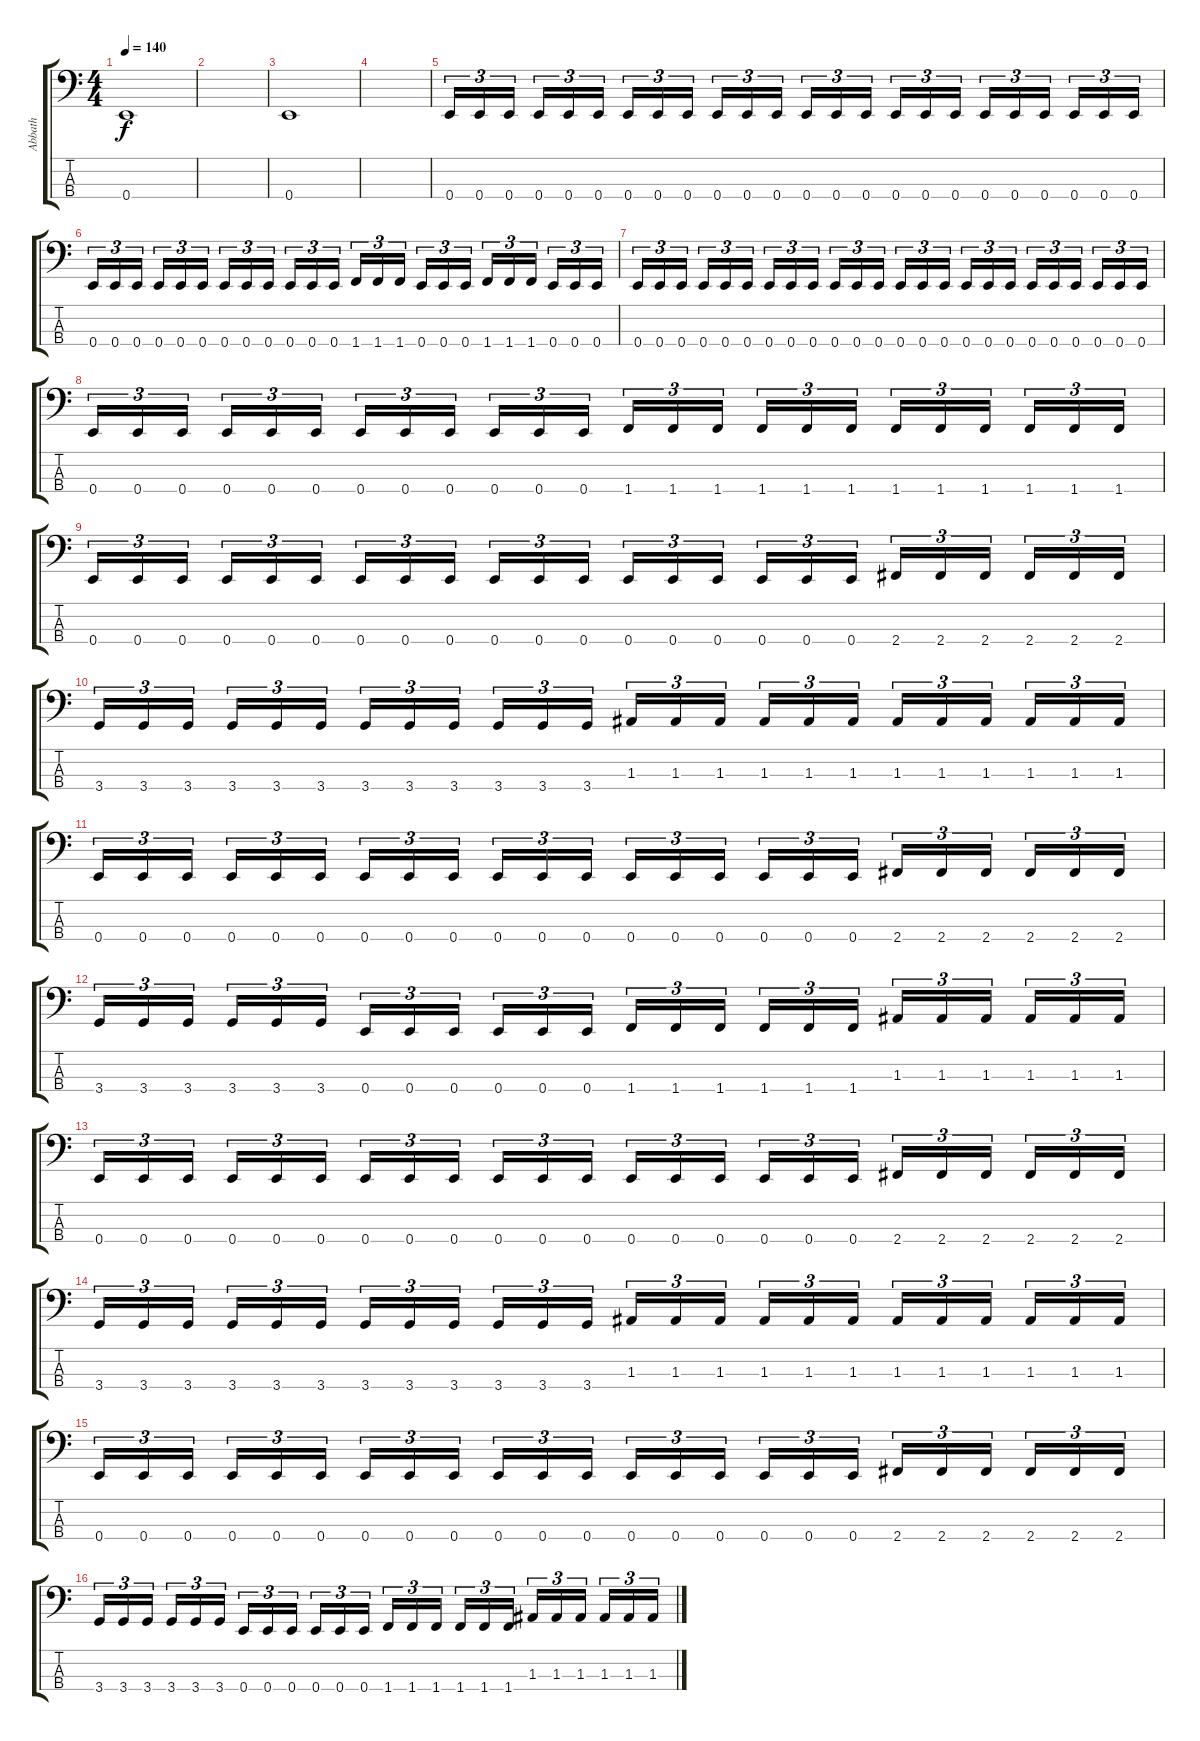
\track ("Abbath" "Abbath") {instrument electricbasspick}
\staff {score tabs}
\tuning (G2 D2 A1 E1) {hide}
\ts (4 4)
\tempo 140
\clef f4
\ks c
0.4.1{dy f} |
|
0.4.1 |
|
0.4.16{tu (3 2)} 0.4.16{tu (3 2)} 0.4.16{tu (3 2) beam splitsecondary} 0.4.16{tu (3 2)} 0.4.16{tu (3 2)} 0.4.16{tu (3 2)} 0.4.16{tu (3 2)} 0.4.16{tu (3 2)} 0.4.16{tu (3 2) beam splitsecondary} 0.4.16{tu (3 2)} 0.4.16{tu (3 2)} 0.4.16{tu (3 2)} 0.4.16{tu (3 2)} 0.4.16{tu (3 2)} 0.4.16{tu (3 2) beam splitsecondary} 0.4.16{tu (3 2)} 0.4.16{tu (3 2)} 0.4.16{tu (3 2)} 0.4.16{tu (3 2)} 0.4.16{tu (3 2)} 0.4.16{tu (3 2) beam splitsecondary} 0.4.16{tu (3 2)} 0.4.16{tu (3 2)} 0.4.16{tu (3 2)} |
0.4.16{tu (3 2)} 0.4.16{tu (3 2)} 0.4.16{tu (3 2) beam splitsecondary} 0.4.16{tu (3 2)} 0.4.16{tu (3 2)} 0.4.16{tu (3 2)} 0.4.16{tu (3 2)} 0.4.16{tu (3 2)} 0.4.16{tu (3 2) beam splitsecondary} 0.4.16{tu (3 2)} 0.4.16{tu (3 2)} 0.4.16{tu (3 2)} 1.4.16{tu (3 2)} 1.4.16{tu (3 2)} 1.4.16{tu (3 2) beam splitsecondary} 0.4.16{tu (3 2)} 0.4.16{tu (3 2)} 0.4.16{tu (3 2)} 1.4.16{tu (3 2)} 1.4.16{tu (3 2)} 1.4.16{tu (3 2) beam splitsecondary} 0.4.16{tu (3 2)} 0.4.16{tu (3 2)} 0.4.16{tu (3 2)} |
0.4.16{tu (3 2)} 0.4.16{tu (3 2)} 0.4.16{tu (3 2) beam splitsecondary} 0.4.16{tu (3 2)} 0.4.16{tu (3 2)} 0.4.16{tu (3 2)} 0.4.16{tu (3 2)} 0.4.16{tu (3 2)} 0.4.16{tu (3 2) beam splitsecondary} 0.4.16{tu (3 2)} 0.4.16{tu (3 2)} 0.4.16{tu (3 2)} 0.4.16{tu (3 2)} 0.4.16{tu (3 2)} 0.4.16{tu (3 2) beam splitsecondary} 0.4.16{tu (3 2)} 0.4.16{tu (3 2)} 0.4.16{tu (3 2)} 0.4.16{tu (3 2)} 0.4.16{tu (3 2)} 0.4.16{tu (3 2) beam splitsecondary} 0.4.16{tu (3 2)} 0.4.16{tu (3 2)} 0.4.16{tu (3 2)} |
0.4.16{tu (3 2)} 0.4.16{tu (3 2)} 0.4.16{tu (3 2) beam splitsecondary} 0.4.16{tu (3 2)} 0.4.16{tu (3 2)} 0.4.16{tu (3 2)} 0.4.16{tu (3 2)} 0.4.16{tu (3 2)} 0.4.16{tu (3 2) beam splitsecondary} 0.4.16{tu (3 2)} 0.4.16{tu (3 2)} 0.4.16{tu (3 2)} 1.4.16{tu (3 2)} 1.4.16{tu (3 2)} 1.4.16{tu (3 2) beam splitsecondary} 1.4.16{tu (3 2)} 1.4.16{tu (3 2)} 1.4.16{tu (3 2)} 1.4.16{tu (3 2)} 1.4.16{tu (3 2)} 1.4.16{tu (3 2) beam splitsecondary} 1.4.16{tu (3 2)} 1.4.16{tu (3 2)} 1.4.16{tu (3 2)} |
0.4.16{tu (3 2)} 0.4.16{tu (3 2)} 0.4.16{tu (3 2) beam splitsecondary} 0.4.16{tu (3 2)} 0.4.16{tu (3 2)} 0.4.16{tu (3 2)} 0.4.16{tu (3 2)} 0.4.16{tu (3 2)} 0.4.16{tu (3 2) beam splitsecondary} 0.4.16{tu (3 2)} 0.4.16{tu (3 2)} 0.4.16{tu (3 2)} 0.4.16{tu (3 2)} 0.4.16{tu (3 2)} 0.4.16{tu (3 2) beam splitsecondary} 0.4.16{tu (3 2)} 0.4.16{tu (3 2)} 0.4.16{tu (3 2)} 2.4.16{tu (3 2)} 2.4.16{tu (3 2)} 2.4.16{tu (3 2) beam splitsecondary} 2.4.16{tu (3 2)} 2.4.16{tu (3 2)} 2.4.16{tu (3 2)} |
3.4.16{tu (3 2)} 3.4.16{tu (3 2)} 3.4.16{tu (3 2) beam splitsecondary} 3.4.16{tu (3 2)} 3.4.16{tu (3 2)} 3.4.16{tu (3 2)} 3.4.16{tu (3 2)} 3.4.16{tu (3 2)} 3.4.16{tu (3 2) beam splitsecondary} 3.4.16{tu (3 2)} 3.4.16{tu (3 2)} 3.4.16{tu (3 2)} 1.3.16{tu (3 2)} 1.3.16{tu (3 2)} 1.3.16{tu (3 2) beam splitsecondary} 1.3.16{tu (3 2)} 1.3.16{tu (3 2)} 1.3.16{tu (3 2)} 1.3.16{tu (3 2)} 1.3.16{tu (3 2)} 1.3.16{tu (3 2) beam splitsecondary} 1.3.16{tu (3 2)} 1.3.16{tu (3 2)} 1.3.16{tu (3 2)} |
0.4.16{tu (3 2)} 0.4.16{tu (3 2)} 0.4.16{tu (3 2) beam splitsecondary} 0.4.16{tu (3 2)} 0.4.16{tu (3 2)} 0.4.16{tu (3 2)} 0.4.16{tu (3 2)} 0.4.16{tu (3 2)} 0.4.16{tu (3 2) beam splitsecondary} 0.4.16{tu (3 2)} 0.4.16{tu (3 2)} 0.4.16{tu (3 2)} 0.4.16{tu (3 2)} 0.4.16{tu (3 2)} 0.4.16{tu (3 2) beam splitsecondary} 0.4.16{tu (3 2)} 0.4.16{tu (3 2)} 0.4.16{tu (3 2)} 2.4.16{tu (3 2)} 2.4.16{tu (3 2)} 2.4.16{tu (3 2) beam splitsecondary} 2.4.16{tu (3 2)} 2.4.16{tu (3 2)} 2.4.16{tu (3 2)} |
3.4.16{tu (3 2)} 3.4.16{tu (3 2)} 3.4.16{tu (3 2) beam splitsecondary} 3.4.16{tu (3 2)} 3.4.16{tu (3 2)} 3.4.16{tu (3 2)} 0.4.16{tu (3 2)} 0.4.16{tu (3 2)} 0.4.16{tu (3 2) beam splitsecondary} 0.4.16{tu (3 2)} 0.4.16{tu (3 2)} 0.4.16{tu (3 2)} 1.4.16{tu (3 2)} 1.4.16{tu (3 2)} 1.4.16{tu (3 2) beam splitsecondary} 1.4.16{tu (3 2)} 1.4.16{tu (3 2)} 1.4.16{tu (3 2)} 1.3.16{tu (3 2)} 1.3.16{tu (3 2)} 1.3.16{tu (3 2) beam splitsecondary} 1.3.16{tu (3 2)} 1.3.16{tu (3 2)} 1.3.16{tu (3 2)} |
0.4.16{tu (3 2)} 0.4.16{tu (3 2)} 0.4.16{tu (3 2) beam splitsecondary} 0.4.16{tu (3 2)} 0.4.16{tu (3 2)} 0.4.16{tu (3 2)} 0.4.16{tu (3 2)} 0.4.16{tu (3 2)} 0.4.16{tu (3 2) beam splitsecondary} 0.4.16{tu (3 2)} 0.4.16{tu (3 2)} 0.4.16{tu (3 2)} 0.4.16{tu (3 2)} 0.4.16{tu (3 2)} 0.4.16{tu (3 2) beam splitsecondary} 0.4.16{tu (3 2)} 0.4.16{tu (3 2)} 0.4.16{tu (3 2)} 2.4.16{tu (3 2)} 2.4.16{tu (3 2)} 2.4.16{tu (3 2) beam splitsecondary} 2.4.16{tu (3 2)} 2.4.16{tu (3 2)} 2.4.16{tu (3 2)} |
3.4.16{tu (3 2)} 3.4.16{tu (3 2)} 3.4.16{tu (3 2) beam splitsecondary} 3.4.16{tu (3 2)} 3.4.16{tu (3 2)} 3.4.16{tu (3 2)} 3.4.16{tu (3 2)} 3.4.16{tu (3 2)} 3.4.16{tu (3 2) beam splitsecondary} 3.4.16{tu (3 2)} 3.4.16{tu (3 2)} 3.4.16{tu (3 2)} 1.3.16{tu (3 2)} 1.3.16{tu (3 2)} 1.3.16{tu (3 2) beam splitsecondary} 1.3.16{tu (3 2)} 1.3.16{tu (3 2)} 1.3.16{tu (3 2)} 1.3.16{tu (3 2)} 1.3.16{tu (3 2)} 1.3.16{tu (3 2) beam splitsecondary} 1.3.16{tu (3 2)} 1.3.16{tu (3 2)} 1.3.16{tu (3 2)} |
0.4.16{tu (3 2)} 0.4.16{tu (3 2)} 0.4.16{tu (3 2) beam splitsecondary} 0.4.16{tu (3 2)} 0.4.16{tu (3 2)} 0.4.16{tu (3 2)} 0.4.16{tu (3 2)} 0.4.16{tu (3 2)} 0.4.16{tu (3 2) beam splitsecondary} 0.4.16{tu (3 2)} 0.4.16{tu (3 2)} 0.4.16{tu (3 2)} 0.4.16{tu (3 2)} 0.4.16{tu (3 2)} 0.4.16{tu (3 2) beam splitsecondary} 0.4.16{tu (3 2)} 0.4.16{tu (3 2)} 0.4.16{tu (3 2)} 2.4.16{tu (3 2)} 2.4.16{tu (3 2)} 2.4.16{tu (3 2) beam splitsecondary} 2.4.16{tu (3 2)} 2.4.16{tu (3 2)} 2.4.16{tu (3 2)} |
3.4.16{tu (3 2)} 3.4.16{tu (3 2)} 3.4.16{tu (3 2) beam splitsecondary} 3.4.16{tu (3 2)} 3.4.16{tu (3 2)} 3.4.16{tu (3 2)} 0.4.16{tu (3 2)} 0.4.16{tu (3 2)} 0.4.16{tu (3 2) beam splitsecondary} 0.4.16{tu (3 2)} 0.4.16{tu (3 2)} 0.4.16{tu (3 2)} 1.4.16{tu (3 2)} 1.4.16{tu (3 2)} 1.4.16{tu (3 2) beam splitsecondary} 1.4.16{tu (3 2)} 1.4.16{tu (3 2)} 1.4.16{tu (3 2)} 1.3.16{tu (3 2)} 1.3.16{tu (3 2)} 1.3.16{tu (3 2) beam splitsecondary} 1.3.16{tu (3 2)} 1.3.16{tu (3 2)} 1.3.16{tu (3 2)}
